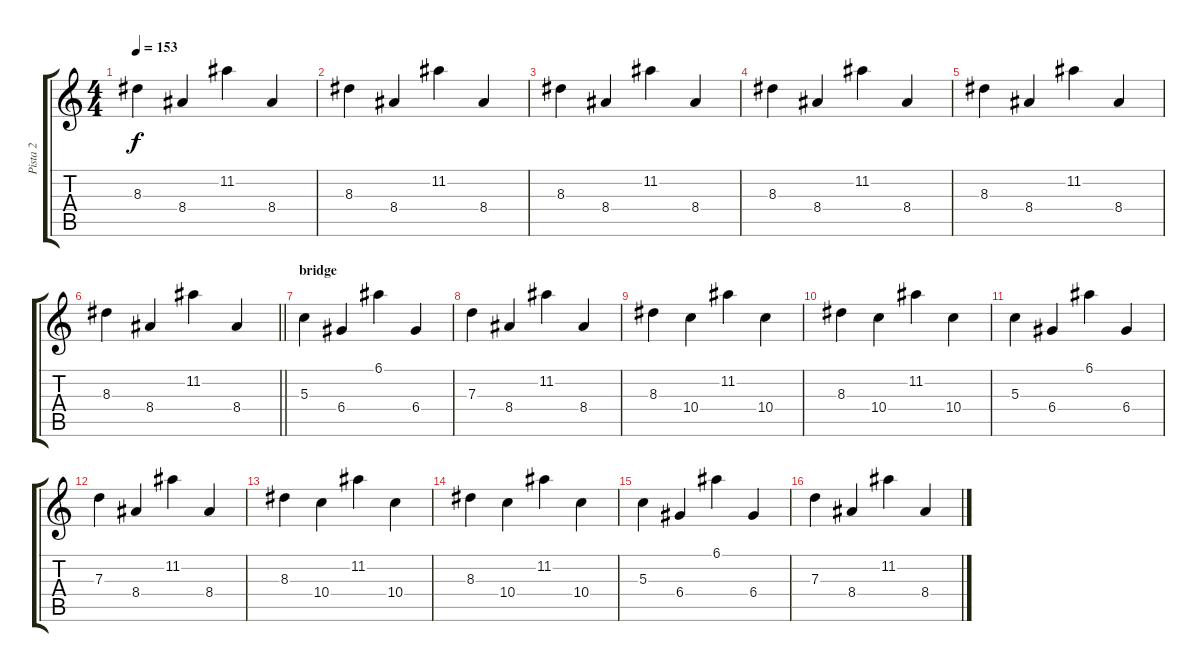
\track ("Pista 2" "Pista 2") {instrument overdrivenguitar}
\staff {score tabs}
\tuning (E4 B3 G3 D3 A2 E2) {hide}
\ts (4 4)
\tempo 153
\clef g2
\ks c
8.3.4{dy f} 8.4.4 11.2.4 8.4.4 |
8.3.4 8.4.4 11.2.4 8.4.4 |
8.3.4 8.4.4 11.2.4 8.4.4 |
8.3.4 8.4.4 11.2.4 8.4.4 |
8.3.4 8.4.4 11.2.4 8.4.4 |
\barLineRight lightlight
8.3.4 8.4.4 11.2.4 8.4.4 |
\section ("" "bridge")
5.3.4 6.4.4 6.1.4 6.4.4 |
7.3.4 8.4.4 11.2.4 8.4.4 |
8.3.4 10.4.4 11.2.4 10.4.4 |
8.3.4 10.4.4 11.2.4 10.4.4 |
5.3.4 6.4.4 6.1.4 6.4.4 |
7.3.4 8.4.4 11.2.4 8.4.4 |
8.3.4 10.4.4 11.2.4 10.4.4 |
8.3.4 10.4.4 11.2.4 10.4.4 |
5.3.4 6.4.4 6.1.4 6.4.4 |
7.3.4 8.4.4 11.2.4 8.4.4
